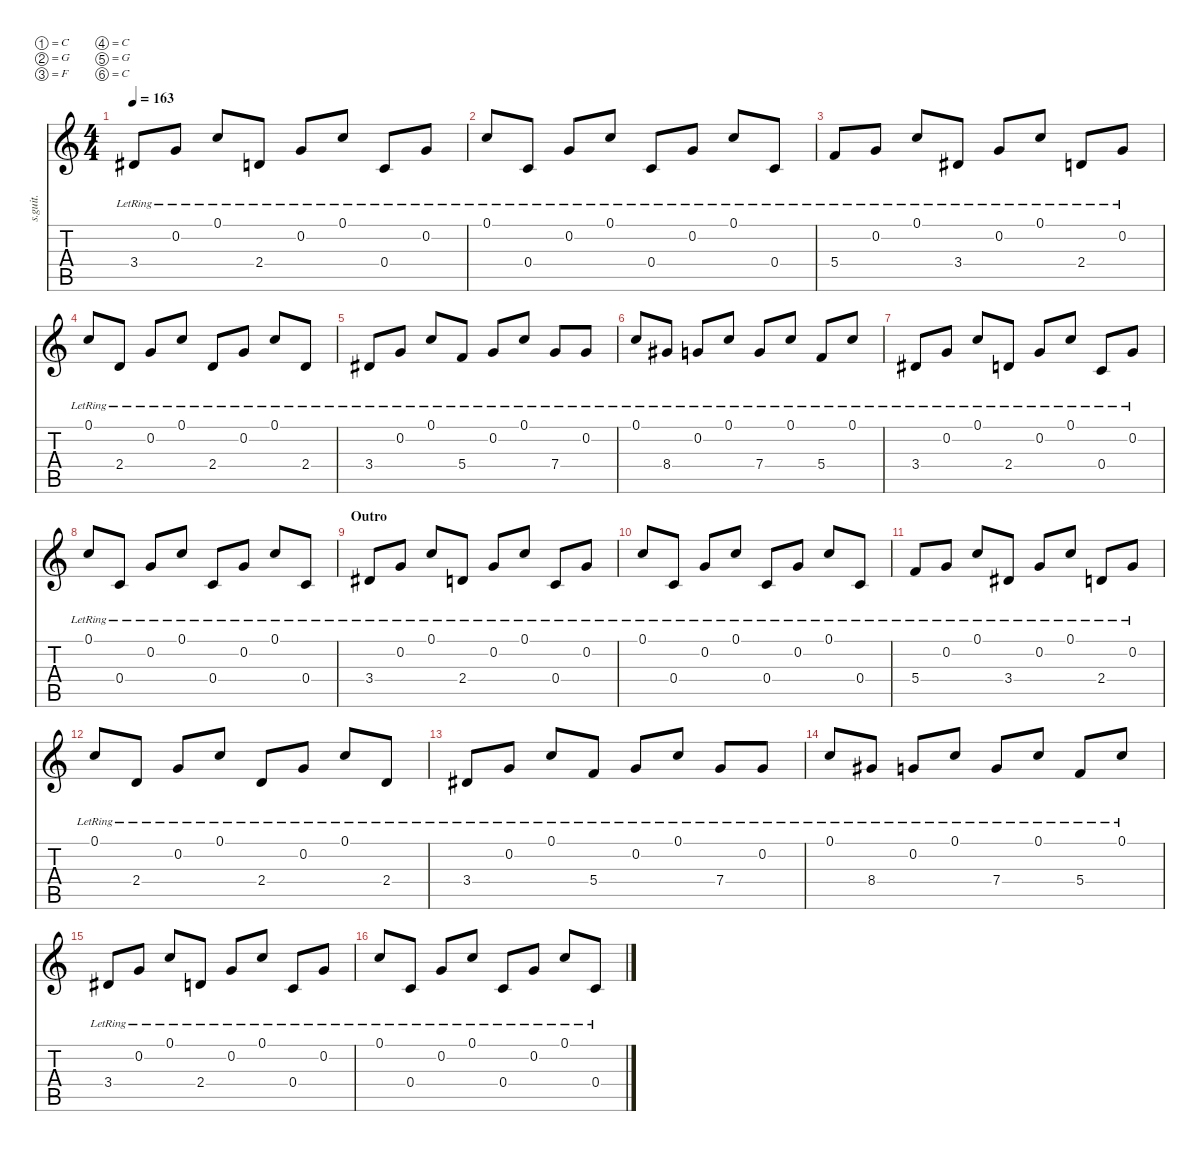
\defaultSystemsLayout 4
\hideDynamics
\bracketExtendMode nobrackets
\track ("" "s.guit.") {instrument acousticguitarsteel}
\staff {score tabs}
\tuning (C4 G3 F3 C3 G2 C2)
\ts (4 4)
\tempo 163
\clef g2
\ks c
3.4{lr acc #}.8{lyrics (0 "") lyrics (1 "") lyrics (2 "") lyrics (3 "") lyrics (4 "") dy mp} 0.2{lr}.8{lyrics (0 "") lyrics (1 "") lyrics (2 "") lyrics (3 "") lyrics (4 "")} 0.1{lr}.8{lyrics (0 "") lyrics (1 "") lyrics (2 "") lyrics (3 "") lyrics (4 "")} 2.4{lr}.8{lyrics (0 "") lyrics (1 "") lyrics (2 "") lyrics (3 "") lyrics (4 "")} 0.2{lr}.8{lyrics (0 "") lyrics (1 "") lyrics (2 "") lyrics (3 "") lyrics (4 "")} 0.1{lr}.8{lyrics (0 "") lyrics (1 "") lyrics (2 "") lyrics (3 "") lyrics (4 "")} 0.4{lr}.8{lyrics (0 "") lyrics (1 "") lyrics (2 "") lyrics (3 "") lyrics (4 "")} 0.2{lr}.8{lyrics (0 "") lyrics (1 "") lyrics (2 "") lyrics (3 "") lyrics (4 "")} |
0.1{lr}.8{lyrics (0 "") lyrics (1 "") lyrics (2 "") lyrics (3 "") lyrics (4 "")} 0.4{lr}.8{lyrics (0 "") lyrics (1 "") lyrics (2 "") lyrics (3 "") lyrics (4 "")} 0.2{lr}.8{lyrics (0 "") lyrics (1 "") lyrics (2 "") lyrics (3 "") lyrics (4 "")} 0.1{lr}.8{lyrics (0 "") lyrics (1 "") lyrics (2 "") lyrics (3 "") lyrics (4 "")} 0.4{lr}.8{lyrics (0 "") lyrics (1 "") lyrics (2 "") lyrics (3 "") lyrics (4 "")} 0.2{lr}.8{lyrics (0 "") lyrics (1 "") lyrics (2 "") lyrics (3 "") lyrics (4 "")} 0.1{lr}.8{lyrics (0 "") lyrics (1 "") lyrics (2 "") lyrics (3 "") lyrics (4 "")} 0.4{lr}.8{lyrics (0 "") lyrics (1 "") lyrics (2 "") lyrics (3 "") lyrics (4 "")} |
5.4{lr}.8{lyrics (0 "") lyrics (1 "") lyrics (2 "") lyrics (3 "") lyrics (4 "")} 0.2{lr}.8{lyrics (0 "") lyrics (1 "") lyrics (2 "") lyrics (3 "") lyrics (4 "")} 0.1{lr}.8{lyrics (0 "") lyrics (1 "") lyrics (2 "") lyrics (3 "") lyrics (4 "")} 3.4{lr acc #}.8{lyrics (0 "") lyrics (1 "") lyrics (2 "") lyrics (3 "") lyrics (4 "")} 0.2{lr}.8{lyrics (0 "") lyrics (1 "") lyrics (2 "") lyrics (3 "") lyrics (4 "")} 0.1{lr}.8{lyrics (0 "") lyrics (1 "") lyrics (2 "") lyrics (3 "") lyrics (4 "")} 2.4{lr}.8{lyrics (0 "") lyrics (1 "") lyrics (2 "") lyrics (3 "") lyrics (4 "")} 0.2{lr}.8{lyrics (0 "") lyrics (1 "") lyrics (2 "") lyrics (3 "") lyrics (4 "")} |
0.1{lr}.8{lyrics (0 "") lyrics (1 "") lyrics (2 "") lyrics (3 "") lyrics (4 "")} 2.4{lr}.8{lyrics (0 "") lyrics (1 "") lyrics (2 "") lyrics (3 "") lyrics (4 "")} 0.2{lr}.8{lyrics (0 "") lyrics (1 "") lyrics (2 "") lyrics (3 "") lyrics (4 "")} 0.1{lr}.8{lyrics (0 "") lyrics (1 "") lyrics (2 "") lyrics (3 "") lyrics (4 "")} 2.4{lr}.8{lyrics (0 "") lyrics (1 "") lyrics (2 "") lyrics (3 "") lyrics (4 "")} 0.2{lr}.8{lyrics (0 "") lyrics (1 "") lyrics (2 "") lyrics (3 "") lyrics (4 "")} 0.1{lr}.8{lyrics (0 "") lyrics (1 "") lyrics (2 "") lyrics (3 "") lyrics (4 "")} 2.4{lr}.8{lyrics (0 "") lyrics (1 "") lyrics (2 "") lyrics (3 "") lyrics (4 "")} |
3.4{lr acc #}.8{lyrics (0 "") lyrics (1 "") lyrics (2 "") lyrics (3 "") lyrics (4 "")} 0.2{lr}.8{lyrics (0 "") lyrics (1 "") lyrics (2 "") lyrics (3 "") lyrics (4 "")} 0.1{lr}.8{lyrics (0 "") lyrics (1 "") lyrics (2 "") lyrics (3 "") lyrics (4 "")} 5.4{lr}.8{lyrics (0 "") lyrics (1 "") lyrics (2 "") lyrics (3 "") lyrics (4 "")} 0.2{lr}.8{lyrics (0 "") lyrics (1 "") lyrics (2 "") lyrics (3 "") lyrics (4 "")} 0.1{lr}.8{lyrics (0 "") lyrics (1 "") lyrics (2 "") lyrics (3 "") lyrics (4 "")} 7.4{lr}.8{lyrics (0 "") lyrics (1 "") lyrics (2 "") lyrics (3 "") lyrics (4 "")} 0.2{lr}.8{lyrics (0 "") lyrics (1 "") lyrics (2 "") lyrics (3 "") lyrics (4 "")} |
0.1{lr}.8{lyrics (0 "") lyrics (1 "") lyrics (2 "") lyrics (3 "") lyrics (4 "")} 8.4{lr acc #}.8{lyrics (0 "") lyrics (1 "") lyrics (2 "") lyrics (3 "") lyrics (4 "")} 0.2{lr}.8{lyrics (0 "") lyrics (1 "") lyrics (2 "") lyrics (3 "") lyrics (4 "")} 0.1{lr}.8{lyrics (0 "") lyrics (1 "") lyrics (2 "") lyrics (3 "") lyrics (4 "")} 7.4{lr}.8{lyrics (0 "") lyrics (1 "") lyrics (2 "") lyrics (3 "") lyrics (4 "")} 0.1{lr}.8{lyrics (0 "") lyrics (1 "") lyrics (2 "") lyrics (3 "") lyrics (4 "")} 5.4{lr}.8{lyrics (0 "") lyrics (1 "") lyrics (2 "") lyrics (3 "") lyrics (4 "")} 0.1{lr}.8{lyrics (0 "") lyrics (1 "") lyrics (2 "") lyrics (3 "") lyrics (4 "")} |
3.4{lr acc #}.8{lyrics (0 "") lyrics (1 "") lyrics (2 "") lyrics (3 "") lyrics (4 "")} 0.2{lr}.8{lyrics (0 "") lyrics (1 "") lyrics (2 "") lyrics (3 "") lyrics (4 "")} 0.1{lr}.8{lyrics (0 "") lyrics (1 "") lyrics (2 "") lyrics (3 "") lyrics (4 "")} 2.4{lr}.8{lyrics (0 "") lyrics (1 "") lyrics (2 "") lyrics (3 "") lyrics (4 "")} 0.2{lr}.8{lyrics (0 "") lyrics (1 "") lyrics (2 "") lyrics (3 "") lyrics (4 "")} 0.1{lr}.8{lyrics (0 "") lyrics (1 "") lyrics (2 "") lyrics (3 "") lyrics (4 "")} 0.4{lr}.8{lyrics (0 "") lyrics (1 "") lyrics (2 "") lyrics (3 "") lyrics (4 "")} 0.2{lr}.8{lyrics (0 "") lyrics (1 "") lyrics (2 "") lyrics (3 "") lyrics (4 "")} |
0.1{lr}.8{lyrics (0 "") lyrics (1 "") lyrics (2 "") lyrics (3 "") lyrics (4 "")} 0.4{lr}.8{lyrics (0 "") lyrics (1 "") lyrics (2 "") lyrics (3 "") lyrics (4 "")} 0.2{lr}.8{lyrics (0 "") lyrics (1 "") lyrics (2 "") lyrics (3 "") lyrics (4 "")} 0.1{lr}.8{lyrics (0 "") lyrics (1 "") lyrics (2 "") lyrics (3 "") lyrics (4 "")} 0.4{lr}.8{lyrics (0 "") lyrics (1 "") lyrics (2 "") lyrics (3 "") lyrics (4 "")} 0.2{lr}.8{lyrics (0 "") lyrics (1 "") lyrics (2 "") lyrics (3 "") lyrics (4 "")} 0.1{lr}.8{lyrics (0 "") lyrics (1 "") lyrics (2 "") lyrics (3 "") lyrics (4 "")} 0.4{lr}.8{lyrics (0 "") lyrics (1 "") lyrics (2 "") lyrics (3 "") lyrics (4 "")} |
\section ("" "Outro")
3.4{lr acc #}.8{lyrics (0 "") lyrics (1 "") lyrics (2 "") lyrics (3 "") lyrics (4 "")} 0.2{lr}.8{lyrics (0 "") lyrics (1 "") lyrics (2 "") lyrics (3 "") lyrics (4 "")} 0.1{lr}.8{lyrics (0 "") lyrics (1 "") lyrics (2 "") lyrics (3 "") lyrics (4 "")} 2.4{lr}.8{lyrics (0 "") lyrics (1 "") lyrics (2 "") lyrics (3 "") lyrics (4 "")} 0.2{lr}.8{lyrics (0 "") lyrics (1 "") lyrics (2 "") lyrics (3 "") lyrics (4 "")} 0.1{lr}.8{lyrics (0 "") lyrics (1 "") lyrics (2 "") lyrics (3 "") lyrics (4 "")} 0.4{lr}.8{lyrics (0 "") lyrics (1 "") lyrics (2 "") lyrics (3 "") lyrics (4 "")} 0.2{lr}.8{lyrics (0 "") lyrics (1 "") lyrics (2 "") lyrics (3 "") lyrics (4 "")} |
0.1{lr}.8{lyrics (0 "") lyrics (1 "") lyrics (2 "") lyrics (3 "") lyrics (4 "")} 0.4{lr}.8{lyrics (0 "") lyrics (1 "") lyrics (2 "") lyrics (3 "") lyrics (4 "")} 0.2{lr}.8{lyrics (0 "") lyrics (1 "") lyrics (2 "") lyrics (3 "") lyrics (4 "")} 0.1{lr}.8{lyrics (0 "") lyrics (1 "") lyrics (2 "") lyrics (3 "") lyrics (4 "")} 0.4{lr}.8{lyrics (0 "") lyrics (1 "") lyrics (2 "") lyrics (3 "") lyrics (4 "")} 0.2{lr}.8{lyrics (0 "") lyrics (1 "") lyrics (2 "") lyrics (3 "") lyrics (4 "")} 0.1{lr}.8{lyrics (0 "") lyrics (1 "") lyrics (2 "") lyrics (3 "") lyrics (4 "")} 0.4{lr}.8{lyrics (0 "") lyrics (1 "") lyrics (2 "") lyrics (3 "") lyrics (4 "")} |
5.4{lr}.8{lyrics (0 "") lyrics (1 "") lyrics (2 "") lyrics (3 "") lyrics (4 "")} 0.2{lr}.8{lyrics (0 "") lyrics (1 "") lyrics (2 "") lyrics (3 "") lyrics (4 "")} 0.1{lr}.8{lyrics (0 "") lyrics (1 "") lyrics (2 "") lyrics (3 "") lyrics (4 "")} 3.4{lr acc #}.8{lyrics (0 "") lyrics (1 "") lyrics (2 "") lyrics (3 "") lyrics (4 "")} 0.2{lr}.8{lyrics (0 "") lyrics (1 "") lyrics (2 "") lyrics (3 "") lyrics (4 "")} 0.1{lr}.8{lyrics (0 "") lyrics (1 "") lyrics (2 "") lyrics (3 "") lyrics (4 "")} 2.4{lr}.8{lyrics (0 "") lyrics (1 "") lyrics (2 "") lyrics (3 "") lyrics (4 "")} 0.2{lr}.8{lyrics (0 "") lyrics (1 "") lyrics (2 "") lyrics (3 "") lyrics (4 "")} |
0.1{lr}.8{lyrics (0 "") lyrics (1 "") lyrics (2 "") lyrics (3 "") lyrics (4 "")} 2.4{lr}.8{lyrics (0 "") lyrics (1 "") lyrics (2 "") lyrics (3 "") lyrics (4 "")} 0.2{lr}.8{lyrics (0 "") lyrics (1 "") lyrics (2 "") lyrics (3 "") lyrics (4 "")} 0.1{lr}.8{lyrics (0 "") lyrics (1 "") lyrics (2 "") lyrics (3 "") lyrics (4 "")} 2.4{lr}.8{lyrics (0 "") lyrics (1 "") lyrics (2 "") lyrics (3 "") lyrics (4 "")} 0.2{lr}.8{lyrics (0 "") lyrics (1 "") lyrics (2 "") lyrics (3 "") lyrics (4 "")} 0.1{lr}.8{lyrics (0 "") lyrics (1 "") lyrics (2 "") lyrics (3 "") lyrics (4 "")} 2.4{lr}.8{lyrics (0 "") lyrics (1 "") lyrics (2 "") lyrics (3 "") lyrics (4 "")} |
3.4{lr acc #}.8{lyrics (0 "") lyrics (1 "") lyrics (2 "") lyrics (3 "") lyrics (4 "")} 0.2{lr}.8{lyrics (0 "") lyrics (1 "") lyrics (2 "") lyrics (3 "") lyrics (4 "")} 0.1{lr}.8{lyrics (0 "") lyrics (1 "") lyrics (2 "") lyrics (3 "") lyrics (4 "")} 5.4{lr}.8{lyrics (0 "") lyrics (1 "") lyrics (2 "") lyrics (3 "") lyrics (4 "")} 0.2{lr}.8{lyrics (0 "") lyrics (1 "") lyrics (2 "") lyrics (3 "") lyrics (4 "")} 0.1{lr}.8{lyrics (0 "") lyrics (1 "") lyrics (2 "") lyrics (3 "") lyrics (4 "")} 7.4{lr}.8{lyrics (0 "") lyrics (1 "") lyrics (2 "") lyrics (3 "") lyrics (4 "")} 0.2{lr}.8{lyrics (0 "") lyrics (1 "") lyrics (2 "") lyrics (3 "") lyrics (4 "")} |
0.1{lr}.8{lyrics (0 "") lyrics (1 "") lyrics (2 "") lyrics (3 "") lyrics (4 "")} 8.4{lr acc #}.8{lyrics (0 "") lyrics (1 "") lyrics (2 "") lyrics (3 "") lyrics (4 "")} 0.2{lr}.8{lyrics (0 "") lyrics (1 "") lyrics (2 "") lyrics (3 "") lyrics (4 "")} 0.1{lr}.8{lyrics (0 "") lyrics (1 "") lyrics (2 "") lyrics (3 "") lyrics (4 "")} 7.4{lr}.8{lyrics (0 "") lyrics (1 "") lyrics (2 "") lyrics (3 "") lyrics (4 "")} 0.1{lr}.8{lyrics (0 "") lyrics (1 "") lyrics (2 "") lyrics (3 "") lyrics (4 "")} 5.4{lr}.8{lyrics (0 "") lyrics (1 "") lyrics (2 "") lyrics (3 "") lyrics (4 "")} 0.1{lr}.8{lyrics (0 "") lyrics (1 "") lyrics (2 "") lyrics (3 "") lyrics (4 "")} |
3.4{lr acc #}.8{lyrics (0 "") lyrics (1 "") lyrics (2 "") lyrics (3 "") lyrics (4 "")} 0.2{lr}.8{lyrics (0 "") lyrics (1 "") lyrics (2 "") lyrics (3 "") lyrics (4 "")} 0.1{lr}.8{lyrics (0 "") lyrics (1 "") lyrics (2 "") lyrics (3 "") lyrics (4 "")} 2.4{lr}.8{lyrics (0 "") lyrics (1 "") lyrics (2 "") lyrics (3 "") lyrics (4 "")} 0.2{lr}.8{lyrics (0 "") lyrics (1 "") lyrics (2 "") lyrics (3 "") lyrics (4 "")} 0.1{lr}.8{lyrics (0 "") lyrics (1 "") lyrics (2 "") lyrics (3 "") lyrics (4 "")} 0.4{lr}.8{lyrics (0 "") lyrics (1 "") lyrics (2 "") lyrics (3 "") lyrics (4 "")} 0.2{lr}.8{lyrics (0 "") lyrics (1 "") lyrics (2 "") lyrics (3 "") lyrics (4 "")} |
0.1{lr}.8{lyrics (0 "") lyrics (1 "") lyrics (2 "") lyrics (3 "") lyrics (4 "")} 0.4{lr}.8{lyrics (0 "") lyrics (1 "") lyrics (2 "") lyrics (3 "") lyrics (4 "")} 0.2{lr}.8{lyrics (0 "") lyrics (1 "") lyrics (2 "") lyrics (3 "") lyrics (4 "")} 0.1{lr}.8{lyrics (0 "") lyrics (1 "") lyrics (2 "") lyrics (3 "") lyrics (4 "")} 0.4{lr}.8{lyrics (0 "") lyrics (1 "") lyrics (2 "") lyrics (3 "") lyrics (4 "")} 0.2{lr}.8{lyrics (0 "") lyrics (1 "") lyrics (2 "") lyrics (3 "") lyrics (4 "")} 0.1{lr}.8{lyrics (0 "") lyrics (1 "") lyrics (2 "") lyrics (3 "") lyrics (4 "")} 0.4{lr}.8{lyrics (0 "") lyrics (1 "") lyrics (2 "") lyrics (3 "") lyrics (4 "")}
